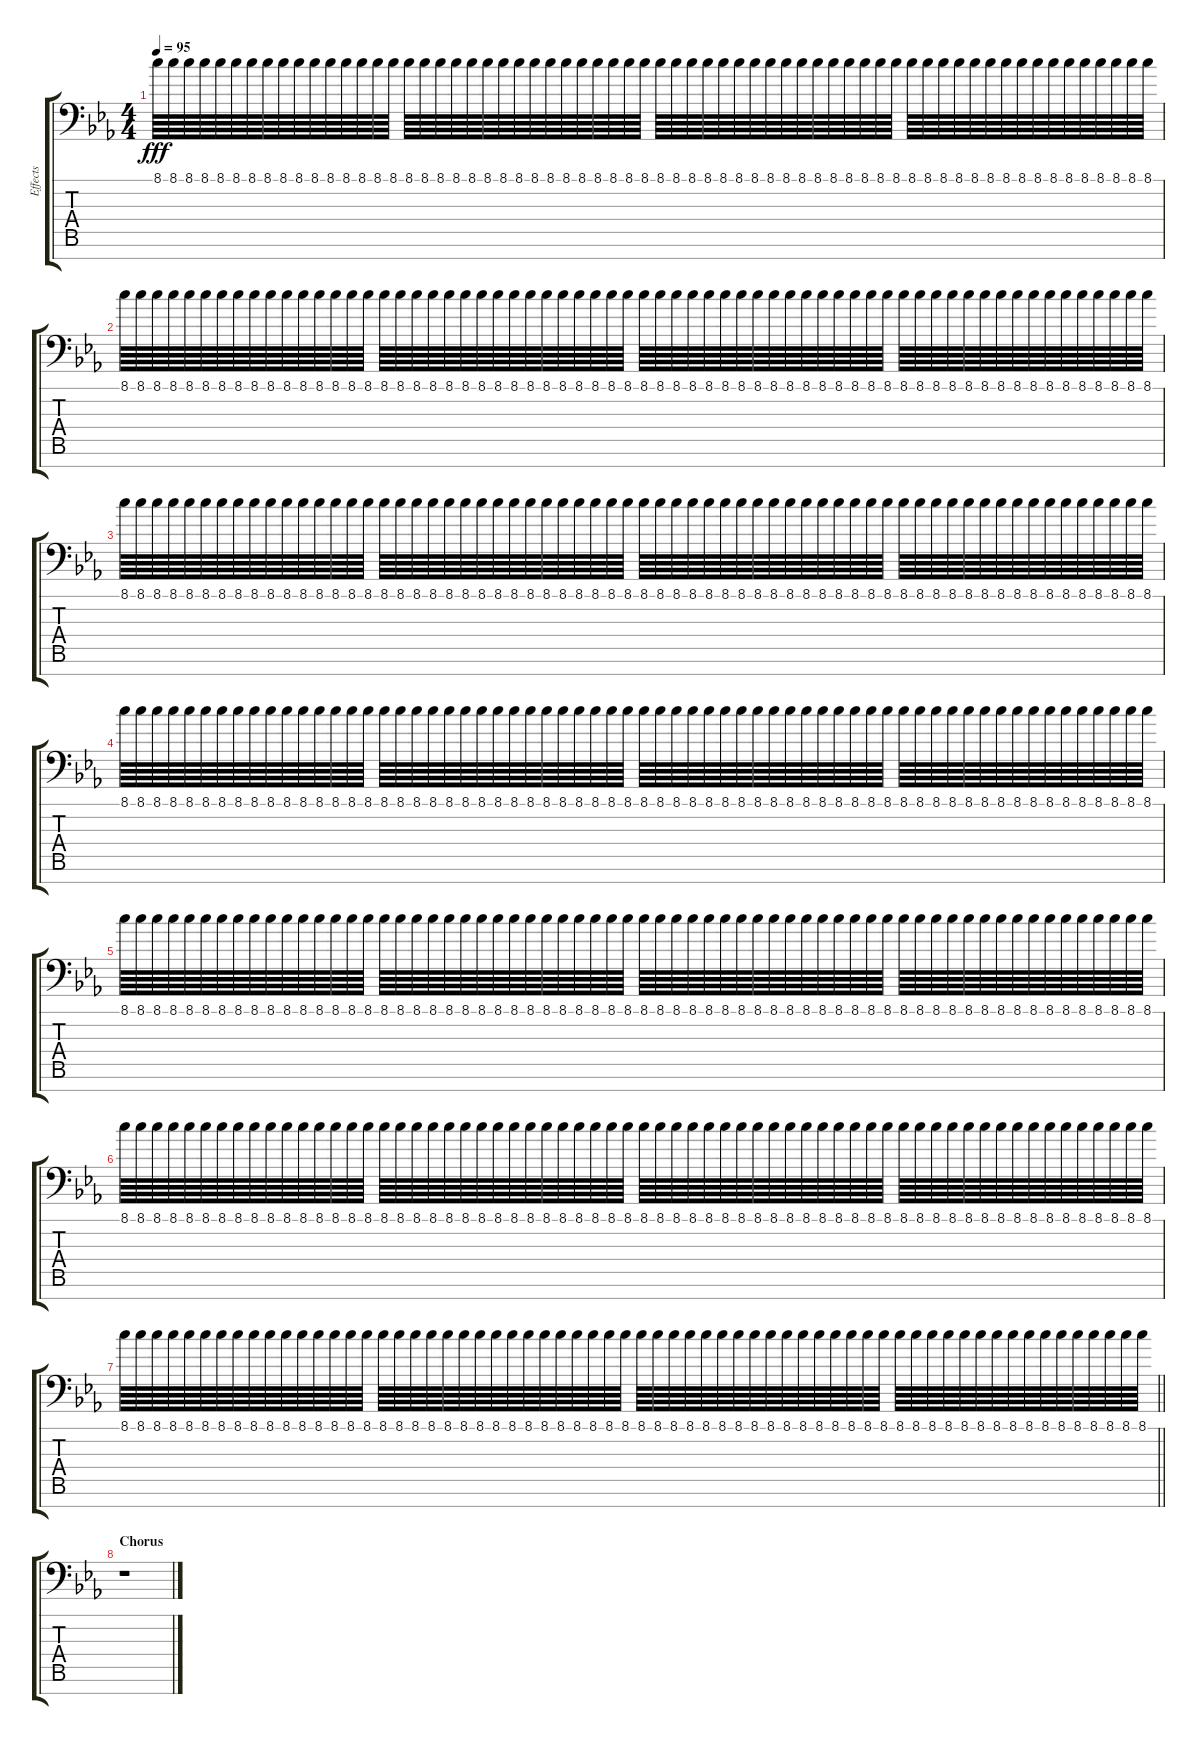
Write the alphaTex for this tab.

\track ("Effects" "Effects") {instrument fx1rain}
\staff {score tabs}
\tuning (E4 B3 G3 D3 A2 E2 C-1) {hide}
\ts (4 4)
\tempo 95
\clef f4
\ks cminor
8.1.64{dy fff} 8.1.64 8.1.64 8.1.64 8.1.64 8.1.64 8.1.64 8.1.64 8.1.64 8.1.64 8.1.64 8.1.64 8.1.64 8.1.64 8.1.64 8.1.64 8.1.64 8.1.64 8.1.64 8.1.64 8.1.64 8.1.64 8.1.64 8.1.64 8.1.64 8.1.64 8.1.64 8.1.64 8.1.64 8.1.64 8.1.64 8.1.64 8.1.64 8.1.64 8.1.64 8.1.64 8.1.64 8.1.64 8.1.64 8.1.64 8.1.64 8.1.64 8.1.64 8.1.64 8.1.64 8.1.64 8.1.64 8.1.64 8.1.64 8.1.64 8.1.64 8.1.64 8.1.64 8.1.64 8.1.64 8.1.64 8.1.64 8.1.64 8.1.64 8.1.64 8.1.64 8.1.64 8.1.64 8.1.64 |
8.1.64 8.1.64 8.1.64 8.1.64 8.1.64 8.1.64 8.1.64 8.1.64 8.1.64 8.1.64 8.1.64 8.1.64 8.1.64 8.1.64 8.1.64 8.1.64 8.1.64 8.1.64 8.1.64 8.1.64 8.1.64 8.1.64 8.1.64 8.1.64 8.1.64 8.1.64 8.1.64 8.1.64 8.1.64 8.1.64 8.1.64 8.1.64 8.1.64 8.1.64 8.1.64 8.1.64 8.1.64 8.1.64 8.1.64 8.1.64 8.1.64 8.1.64 8.1.64 8.1.64 8.1.64 8.1.64 8.1.64 8.1.64 8.1.64 8.1.64 8.1.64 8.1.64 8.1.64 8.1.64 8.1.64 8.1.64 8.1.64 8.1.64 8.1.64 8.1.64 8.1.64 8.1.64 8.1.64 8.1.64 |
8.1.64 8.1.64 8.1.64 8.1.64 8.1.64 8.1.64 8.1.64 8.1.64 8.1.64 8.1.64 8.1.64 8.1.64 8.1.64 8.1.64 8.1.64 8.1.64 8.1.64 8.1.64 8.1.64 8.1.64 8.1.64 8.1.64 8.1.64 8.1.64 8.1.64 8.1.64 8.1.64 8.1.64 8.1.64 8.1.64 8.1.64 8.1.64 8.1.64 8.1.64 8.1.64 8.1.64 8.1.64 8.1.64 8.1.64 8.1.64 8.1.64 8.1.64 8.1.64 8.1.64 8.1.64 8.1.64 8.1.64 8.1.64 8.1.64 8.1.64 8.1.64 8.1.64 8.1.64 8.1.64 8.1.64 8.1.64 8.1.64 8.1.64 8.1.64 8.1.64 8.1.64 8.1.64 8.1.64 8.1.64 |
8.1.64 8.1.64 8.1.64 8.1.64 8.1.64 8.1.64 8.1.64 8.1.64 8.1.64 8.1.64 8.1.64 8.1.64 8.1.64 8.1.64 8.1.64 8.1.64 8.1.64 8.1.64 8.1.64 8.1.64 8.1.64 8.1.64 8.1.64 8.1.64 8.1.64 8.1.64 8.1.64 8.1.64 8.1.64 8.1.64 8.1.64 8.1.64 8.1.64 8.1.64 8.1.64 8.1.64 8.1.64 8.1.64 8.1.64 8.1.64 8.1.64 8.1.64 8.1.64 8.1.64 8.1.64 8.1.64 8.1.64 8.1.64 8.1.64 8.1.64 8.1.64 8.1.64 8.1.64 8.1.64 8.1.64 8.1.64 8.1.64 8.1.64 8.1.64 8.1.64 8.1.64 8.1.64 8.1.64 8.1.64 |
8.1.64 8.1.64 8.1.64 8.1.64 8.1.64 8.1.64 8.1.64 8.1.64 8.1.64 8.1.64 8.1.64 8.1.64 8.1.64 8.1.64 8.1.64 8.1.64 8.1.64 8.1.64 8.1.64 8.1.64 8.1.64 8.1.64 8.1.64 8.1.64 8.1.64 8.1.64 8.1.64 8.1.64 8.1.64 8.1.64 8.1.64 8.1.64 8.1.64 8.1.64 8.1.64 8.1.64 8.1.64 8.1.64 8.1.64 8.1.64 8.1.64 8.1.64 8.1.64 8.1.64 8.1.64 8.1.64 8.1.64 8.1.64 8.1.64 8.1.64 8.1.64 8.1.64 8.1.64 8.1.64 8.1.64 8.1.64 8.1.64 8.1.64 8.1.64 8.1.64 8.1.64 8.1.64 8.1.64 8.1.64 |
8.1.64 8.1.64 8.1.64 8.1.64 8.1.64 8.1.64 8.1.64 8.1.64 8.1.64 8.1.64 8.1.64 8.1.64 8.1.64 8.1.64 8.1.64 8.1.64 8.1.64 8.1.64 8.1.64 8.1.64 8.1.64 8.1.64 8.1.64 8.1.64 8.1.64 8.1.64 8.1.64 8.1.64 8.1.64 8.1.64 8.1.64 8.1.64 8.1.64 8.1.64 8.1.64 8.1.64 8.1.64 8.1.64 8.1.64 8.1.64 8.1.64 8.1.64 8.1.64 8.1.64 8.1.64 8.1.64 8.1.64 8.1.64 8.1.64 8.1.64 8.1.64 8.1.64 8.1.64 8.1.64 8.1.64 8.1.64 8.1.64 8.1.64 8.1.64 8.1.64 8.1.64 8.1.64 8.1.64 8.1.64 |
\barLineRight lightlight
8.1.64 8.1.64 8.1.64 8.1.64 8.1.64 8.1.64 8.1.64 8.1.64 8.1.64 8.1.64 8.1.64 8.1.64 8.1.64 8.1.64 8.1.64 8.1.64 8.1.64 8.1.64 8.1.64 8.1.64 8.1.64 8.1.64 8.1.64 8.1.64 8.1.64 8.1.64 8.1.64 8.1.64 8.1.64 8.1.64 8.1.64 8.1.64 8.1.64 8.1.64 8.1.64 8.1.64 8.1.64 8.1.64 8.1.64 8.1.64 8.1.64 8.1.64 8.1.64 8.1.64 8.1.64 8.1.64 8.1.64 8.1.64 8.1.64 8.1.64 8.1.64 8.1.64 8.1.64 8.1.64 8.1.64 8.1.64 8.1.64 8.1.64 8.1.64 8.1.64 8.1.64 8.1.64 8.1.64 8.1.64 |
\section ("" "Chorus")
r.1
